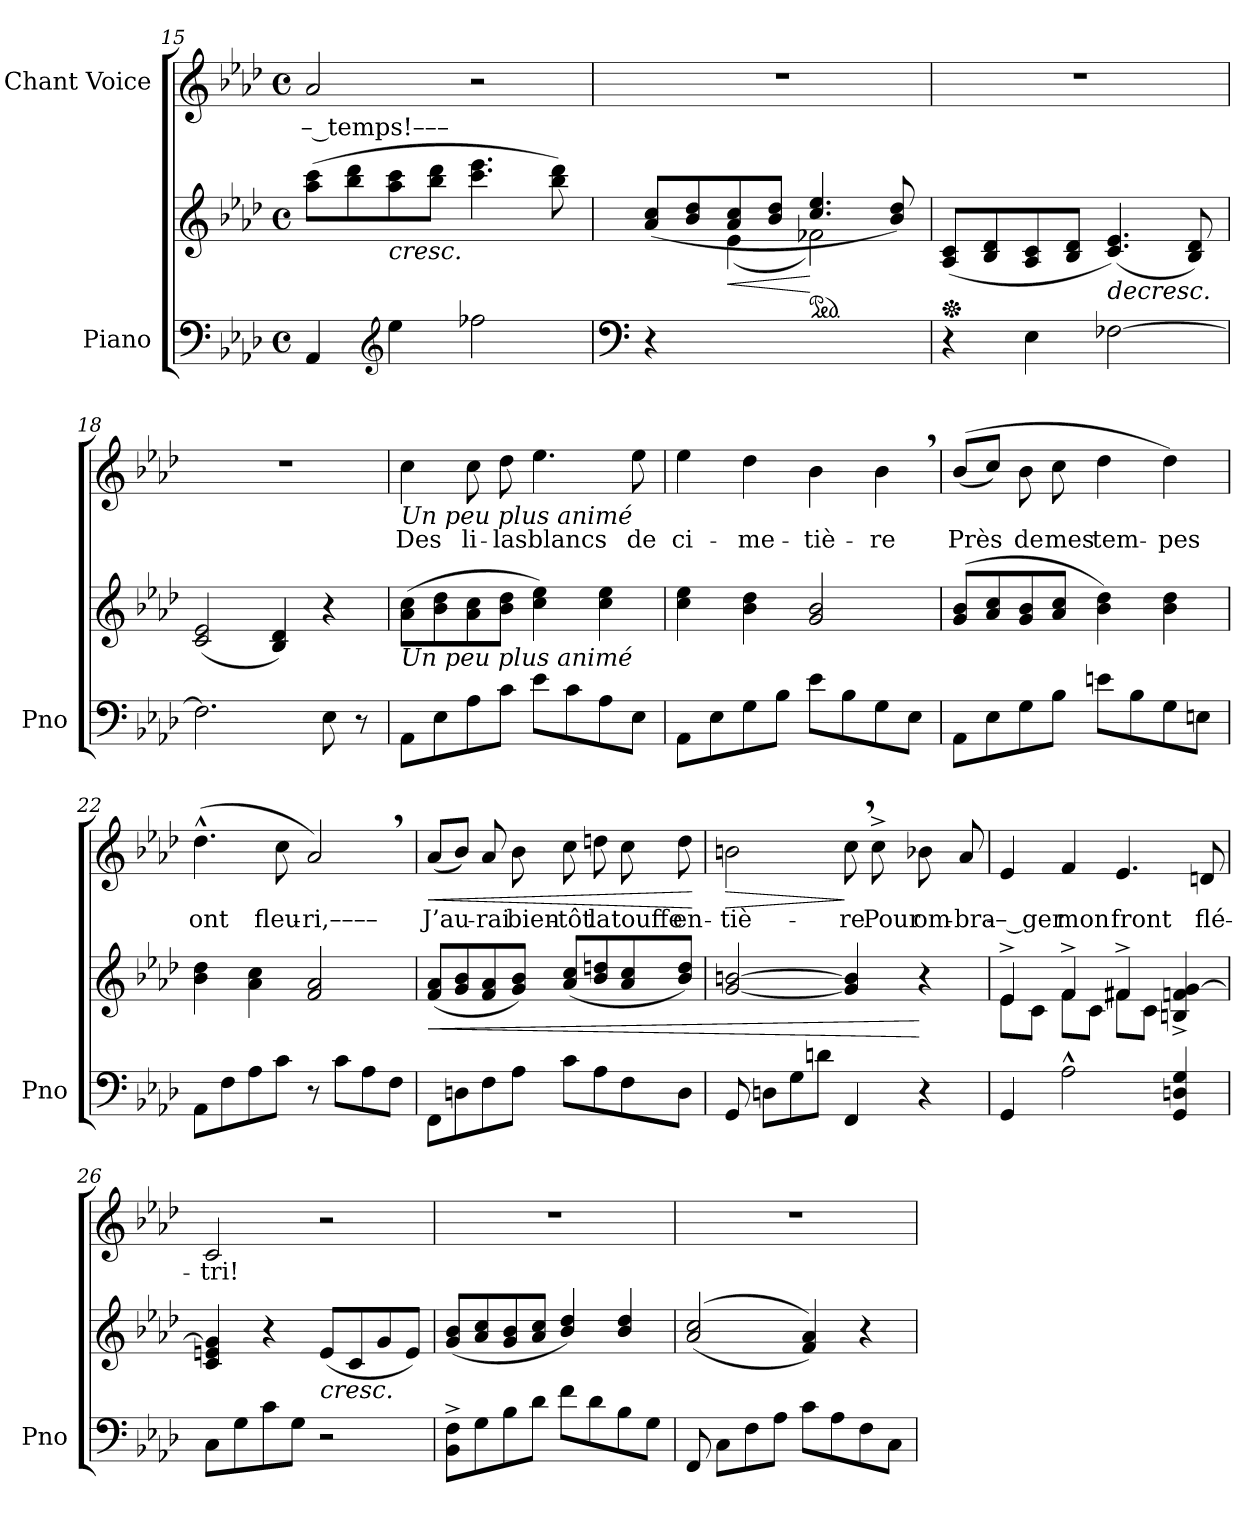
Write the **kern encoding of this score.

**kern	**kern	**dynam	**kern	**text	**dynam
*part2	*part2	*part2	*part1	*part1	*part1
*staff3	*staff2	*staff2/3	*staff1	*staff1	*staff1
*I"Piano	*	*	*I"Chant Voice	*	*
*I'Pno	*	*	*	*	*
!!LO:PB:g=z
*clefF4	*clefG2	*	*clefG2	*	*
*k[b-e-a-d-]	*k[b-e-a-d-]	*	*k[b-e-a-d-]	*	*
*M4/4	*M4/4	*	*M4/4	*	*
*met(c)	*met(c)	*	*met(c)	*	*
=15	=15	=15	=15	=15	=15
*	*^	*	*	*	*
!	!	!	!	!	!LO:LY:b	!
4AA-/	(8aa-\ 8ccc\L	2ryy	.	2a-/	-– temps!–––	.
.	8bb-\ 8ddd-\	.	.	.	.	.
*clefG2	*	*	*	*	*	*
!	!	!	!LO:HP:b	!	!	!
4ee-\	8aa-\ 8ccc\	.	<	.	.	.
.	8bb-\ 8ddd-\J	.	.	.	.	.
2ff-X\	4.ccc\ 4.eee-\	2ryy	.	2r	.	.
.	8bb-\ 8ddd-\)	.	.	.	.	.
=16	=16	=16	=16	=16	=16	=16
*clefF4	*	*	*	*	*	*
4r	(>8a-/ 8cc/L	4ryy	.	1r	.	.
.	8b-/ 8dd-/	.	.	.	.	.
!	!	!	!LO:HP:b	!	!	!
2.ryy	8a-/ 8cc/	(<4e-\	<	.	.	.
.	8b-/ 8dd-/J	.	.	.	.	.
*	*ped	*	*	*	*	*
.	4.cc/ 4.ee-/	2f-X\)	[	.	.	.
.	8b-/ 8dd-/)	.	.	.	.	.
*	*v	*v	*	*	*	*
=17	=17	=17	=17	=17	=17
*	*Xped	*	*	*	*
4r	(8A-/ 8c/L	.	1r	.	.
.	8B-/ 8d-/	.	.	.	.
4E-\	8A-/ 8c/	.	.	.	.
.	8B-/ 8d-/J	.	.	.	.
!	!	!LO:HP:b	!	!	!
[2F-X\	(4.c/ 4.e-/)	>	.	.	.
.	8B-/ 8d-/)	.	.	.	.
=18	=18	=18	=18	=18	=18
2.F-\]	(2c/ 2e-/	.	1r	.	.
.	4B-/ 4d-/)	[	.	.	.
8E-\	4r	.	.	.	.
8r	.	.	.	.	.
!!LO:LB:g=z
=19	=19	=19	=19	=19	=19
!	!	!	!LO:TX:b:i:t=Un peu plus animé	!	!
!	!LO:TX:b:i:t=Un peu plus animé	!	!	!	!
!	!	!	!	!LO:LY:b	!
8AA-\L	(8a-\ 8cc\L	.	4cc\	Des	.
8E-\	8b-\ 8dd-\	.	.	.	.
!	!	!	!	!LO:LY:b	!
8A-\	8a-\ 8cc\	.	8cc\	li-	.
!	!	!	!	!LO:LY:b	!
8c\J	8b-\ 8dd-\J	.	8dd-\	-las	.
!	!	!	!	!LO:LY:b	!
8e-\L	4cc\ 4ee-\)	.	4.ee-\	blancs	.
8c\	.	.	.	.	.
8A-\	4cc\ 4ee-\	.	.	.	.
!	!	!	!	!LO:LY:b	!
8E-\J	.	.	8ee-\	de	.
=20	=20	=20	=20	=20	=20
!	!	!	!	!LO:LY:b	!
8AA-\L	4cc\ 4ee-\	.	4ee-\	ci-	.
8E-\	.	.	.	.	.
!	!	!	!	!LO:LY:b	!
8G\	4b-\ 4dd-\	.	4dd-\	-me-	.
8B-\J	.	.	.	.	.
!	!	!	!	!LO:LY:b	!
8e-\L	2g/ 2b-/	.	4b-\	-tiè-	.
8B-\	.	.	.	.	.
!	!	!	!	!LO:LY:b	!
8G\	.	.	4b-,\	-re	.
8E-\J	.	.	.	.	.
=21	=21	=21	=21	=21	=21
!	!	!	!	!LO:LY:b	!
8AA-\L	(8g/ 8b-/L	.	((8b-/L	Près	.
8E-\	8a-/ 8cc/	.	8cc/J)	.	.
!	!	!	!	!LO:LY:b	!
8G\	8g/ 8b-/	.	8b-\	de	.
!	!	!	!	!LO:LY:b	!
8B-\J	8a-/ 8cc/J	.	8cc\	mes	.
!	!	!	!	!LO:LY:b	!
8en\L	4b-\ 4dd-\)	.	4dd-\	tem-	.
8B-\	.	.	.	.	.
!	!	!	!	!LO:LY:b	!
8G\	4b-\ 4dd-\	.	4dd-\)	-pes	.
8En\J	.	.	.	.	.
!!LO:LB:g=z
=22	=22	=22	=22	=22	=22
!	!	!	!	!LO:LY:b	!
8AA-\L	4b-\ 4dd-\	.	(4.dd-^^\	ont	.
8F\	.	.	.	.	.
8A-\	4a-\ 4cc\	.	.	.	.
!	!	!	!	!LO:LY:b	!
8c\J	.	.	8cc\	fleu-	.
!	!	!	!	!LO:LY:b	!
8r	2f/ 2a-/	.	2a-,/)	-ri,––––	.
8c\L	.	.	.	.	.
8A-\	.	.	.	.	.
8F\J	.	.	.	.	.
=23	=23	=23	=23	=23	=23
!	!	!LO:HP:b	!	!LO:LY:b	!LO:HP:b
8FF\L	(8f/ 8a-/L	<	(8a-/L	J’au-	<
8Dn\	8g/ 8b-/	.	8b-/J)	.	.
!	!	!	!	!LO:LY:b	!
8F\	8f/ 8a-/	.	8a-/	-rai	.
!	!	!	!	!LO:LY:b	!
8A-\J	8g/ 8b-/J)	.	8b-\	bien-	.
!	!	!	!	!LO:LY:b	!
8c\L	(8a-/ 8cc/L	.	8cc\	-tôt	.
!	!	!	!	!LO:LY:b	!
8A-\	8b-/ 8ddn/	.	8ddn\	la	.
!	!	!	!	!LO:LY:b	!
8F\	8a-/ 8cc/	.	8cc\	touffe	.
!	!	!	!	!LO:LY:b	!
8D\J	8b-/ 8dd/J)	.	8dd\	en-	.
.	.	]	.	.	[
=24	=24	=24	=24	=24	=24
!	!	!	!	!LO:LY:b	!LO:HP:b
8GG/	[2g/ [2bn/	.	2bn\	-tiè-	>
8Dn\L	.	.	.	.	.
8G\	.	.	.	.	.
8dn\J	.	.	.	.	.
!	!	!	!	!LO:LY:b	!
4FF/	4g/] 4b/]	.	8cc,\	-re	]
!	!	!	!	!LO:LY:b	!
.	.	.	8cc^\	Pour	.
!	!	!	!	!LO:LY:b	!
4r	4r	[	8b-X\	om-	.
!	!	!	!	!LO:LY:b	!
.	.	.	8a-/	-bra-	.
!!LO:LB:g=z
=25	=25	=25	=25	=25	=25
*	*^	*	*	*	*
!	!	!	!	!	!LO:LY:b	!
4GG/	4e-^/	8e-\L	.	4e-/	-– ger	.
.	.	8c\J	.	.	.	.
!	!	!	!	!	!LO:LY:b	!
2A-^^\	4f^/	8f\L	.	4f/	mon	.
.	.	8c\J	.	.	.	.
!	!	!	!	!	!LO:LY:b	!
.	4f#X^/	8f#\L	.	4.e-/	front	.
.	.	8c\J	.	.	.	.
4GG/ 4Dn/ 4G/	4Bn/^ 4fn/^ [4g/^	4ryy	.	.	.	.
!	!	!	!	!	!LO:LY:b	!
.	.	.	.	8dn/	flé-	.
*	*v	*v	*	*	*	*
=26	=26	=26	=26	=26	=26
!	!	!	!	!LO:LY:b	!
8C\L	4c/ 4en/ 4g/]	.	2c/	-tri!	.
8G\	.	.	.	.	.
8c\	4r	.	.	.	.
8G\J	.	.	.	.	.
!	!LO:TX:b:i:t=cresc.	!	!	!	!
2r	(8e/L	.	2r	.	.
.	8c/	.	.	.	.
.	8g/	.	.	.	.
.	8e/J)	.	.	.	.
=27	=27	=27	=27	=27	=27
8BB-\^ 8F\^L	(<8g/ 8b-/L	.	1r	.	.
8G\	8a-/ 8cc/	.	.	.	.
8B-\	8g/ 8b-/	.	.	.	.
8d-\J	8a-/ 8cc/J	.	.	.	.
8f\L	4b-/ 4dd-/)	.	.	.	.
8d-\	.	.	.	.	.
8B-\	4b-/ 4dd-/	.	.	.	.
8G\J	.	.	.	.	.
!!LO:PB:g=z
=28	=28	=28	=28	=28	=28
8FF/	((>2a-/ 2cc/	.	1r	.	.
8C\L	.	.	.	.	.
8F\	.	.	.	.	.
8A-\J	.	.	.	.	.
8c\L	4f/ 4a-/))	.	.	.	.
8A-\	.	.	.	.	.
8F\	4r	.	.	.	.
8C\J	.	.	.	.	.
=	=	=	=	=	=
*-	*-	*-	*-	*-	*-
